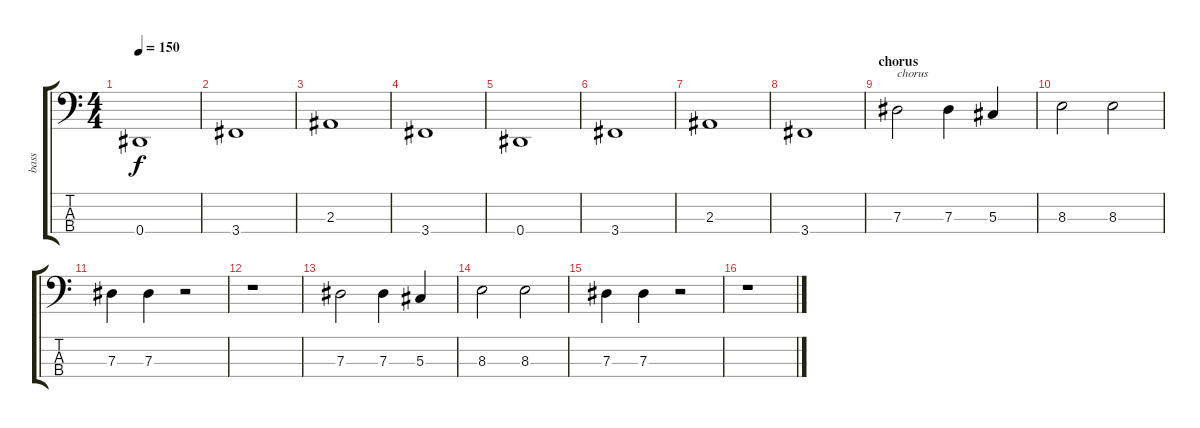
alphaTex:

\track ("bass" "bass") {instrument electricbasspick}
\staff {score tabs}
\tuning (Gb2 Db2 Ab1 Eb1) {hide}
\ts (4 4)
\tempo 150
\clef f4
\ks c
0.4.1{dy f} |
3.4.1 |
2.3.1 |
3.4.1 |
0.4.1 |
3.4.1 |
2.3.1 |
3.4.1 |
\section ("" "chorus")
7.3.2{txt "chorus"} 7.3.4 5.3.4 |
8.3.2 8.3.2 |
7.3.4 7.3.4 r.2 |
r.1 |
7.3.2 7.3.4 5.3.4 |
8.3.2 8.3.2 |
7.3.4 7.3.4 r.2 |
r.1
